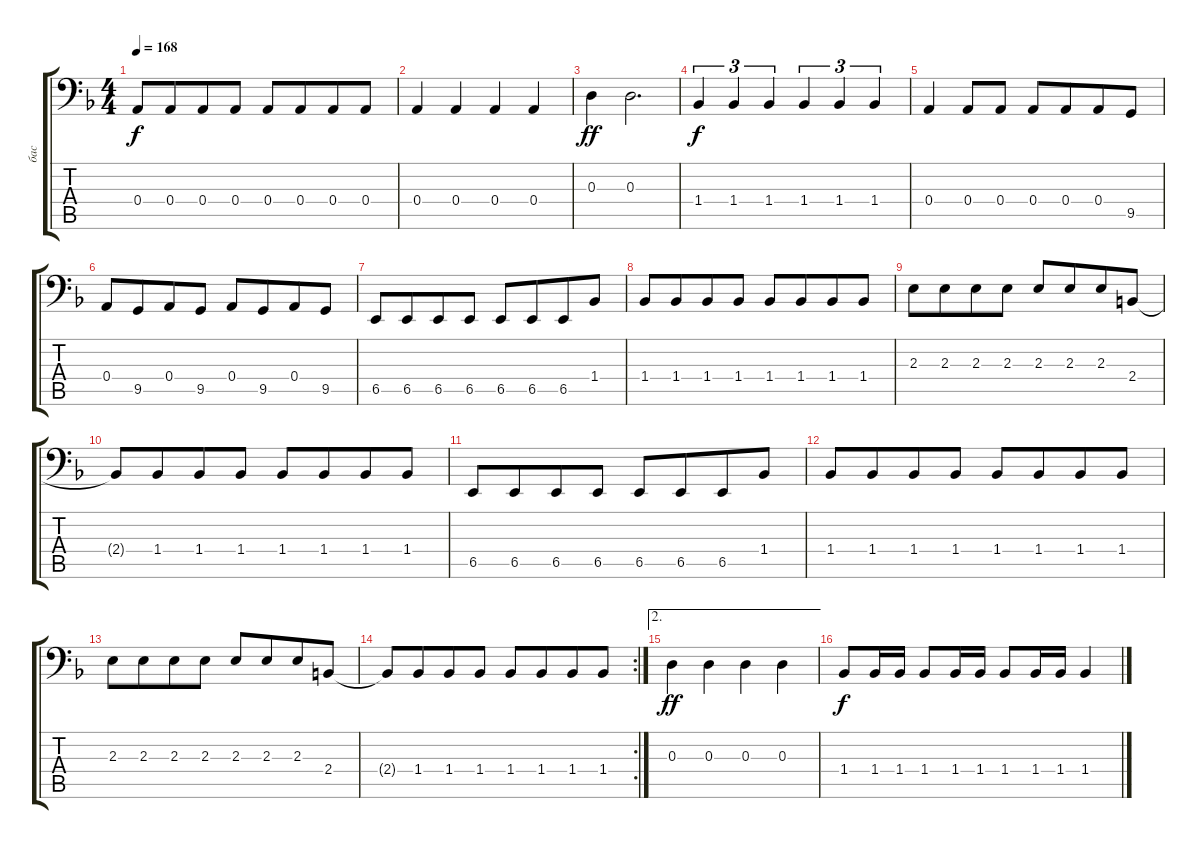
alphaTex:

\track ("бас" "бас") {instrument electricbassfinger}
\staff {score tabs}
\tuning (C3 G2 D2 A1 Bb0 C0) {hide}
\ts (4 4)
\tempo 168
\clef f4
\ks dminor
0.4.8{dy f} 0.4.8{beam merge} 0.4.8 0.4.8 0.4.8 0.4.8{beam merge} 0.4.8 0.4.8 |
0.4.4 0.4.4 0.4.4 0.4.4 |
0.3.4{dy ff} 0.3.2{d} |
1.4.4{tu (3 2) dy f} 1.4.4{tu (3 2)} 1.4.4{tu (3 2)} 1.4.4{tu (3 2)} 1.4.4{tu (3 2)} 1.4.4{tu (3 2)} |
0.4.4 0.4.8 0.4.8{beam split} 0.4.8 0.4.8{beam merge} 0.4.8 9.5.8 |
0.4.8 9.5.8{beam merge} 0.4.8 9.5.8{beam split} 0.4.8 9.5.8{beam merge} 0.4.8 9.5.8 |
6.5.8 6.5.8{beam merge} 6.5.8 6.5.8 6.5.8 6.5.8{beam merge} 6.5.8 1.4.8 |
1.4.8 1.4.8{beam merge} 1.4.8 1.4.8 1.4.8 1.4.8{beam merge} 1.4.8 1.4.8 |
2.3.8 2.3.8{beam merge} 2.3.8 2.3.8 2.3.8 2.3.8{beam merge} 2.3.8 2.4.8 |
2.4{t}.8 1.4.8{beam merge} 1.4.8 1.4.8 1.4.8 1.4.8{beam merge} 1.4.8 1.4.8 |
6.5.8 6.5.8{beam merge} 6.5.8 6.5.8 6.5.8 6.5.8{beam merge} 6.5.8 1.4.8 |
1.4.8 1.4.8{beam merge} 1.4.8 1.4.8 1.4.8 1.4.8{beam merge} 1.4.8 1.4.8 |
2.3.8 2.3.8{beam merge} 2.3.8 2.3.8 2.3.8 2.3.8{beam merge} 2.3.8 2.4.8 |
\rc 2
2.4{t}.8 1.4.8{beam merge} 1.4.8 1.4.8 1.4.8 1.4.8{beam merge} 1.4.8 1.4.8 |
\ae 2
0.3.4{dy ff} 0.3.4 0.3.4 0.3.4 |
1.4.8{dy f} 1.4.16 1.4.16 1.4.8 1.4.16 1.4.16 1.4.8 1.4.16 1.4.16 1.4.4
